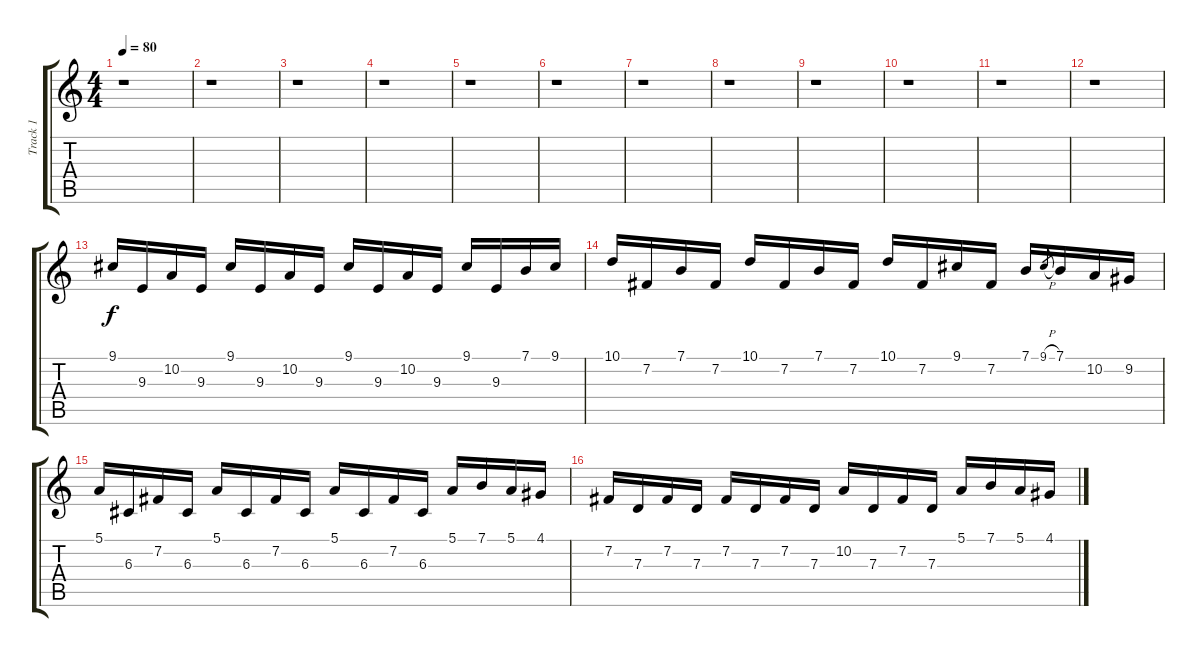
\track ("Track 1" "Track 1") {instrument acousticgrandpiano}
\staff {score tabs}
\tuning (E4 B3 G3 D3 A2 E2) {hide}
\ts (4 4)
\tempo 80
\clef g2
\ks c
r.1{dy f} |
r.1 |
r.1 |
r.1 |
r.1 |
r.1 |
r.1 |
r.1 |
r.1 |
r.1 |
r.1 |
r.1 |
9.1.16 9.3.16 10.2.16 9.3.16 9.1.16 9.3.16 10.2.16 9.3.16 9.1.16 9.3.16 10.2.16 9.3.16 9.1.16 9.3.16 7.1.16 9.1.16 |
10.1.16 7.2.16 7.1.16 7.2.16 10.1.16 7.2.16 7.1.16 7.2.16 10.1.16 7.2.16 9.1.16 7.2.16 7.1.16 9.1{h}.8{gr} 7.1.16 10.2.16 9.2.16 |
5.1.16 6.3.16 7.2.16 6.3.16 5.1.16 6.3.16 7.2.16 6.3.16 5.1.16 6.3.16 7.2.16 6.3.16 5.1.16 7.1.16 5.1.16 4.1.16 |
7.2.16 7.3.16 7.2.16 7.3.16 7.2.16 7.3.16 7.2.16 7.3.16 10.2.16 7.3.16 7.2.16 7.3.16 5.1.16 7.1.16 5.1.16 4.1.16
